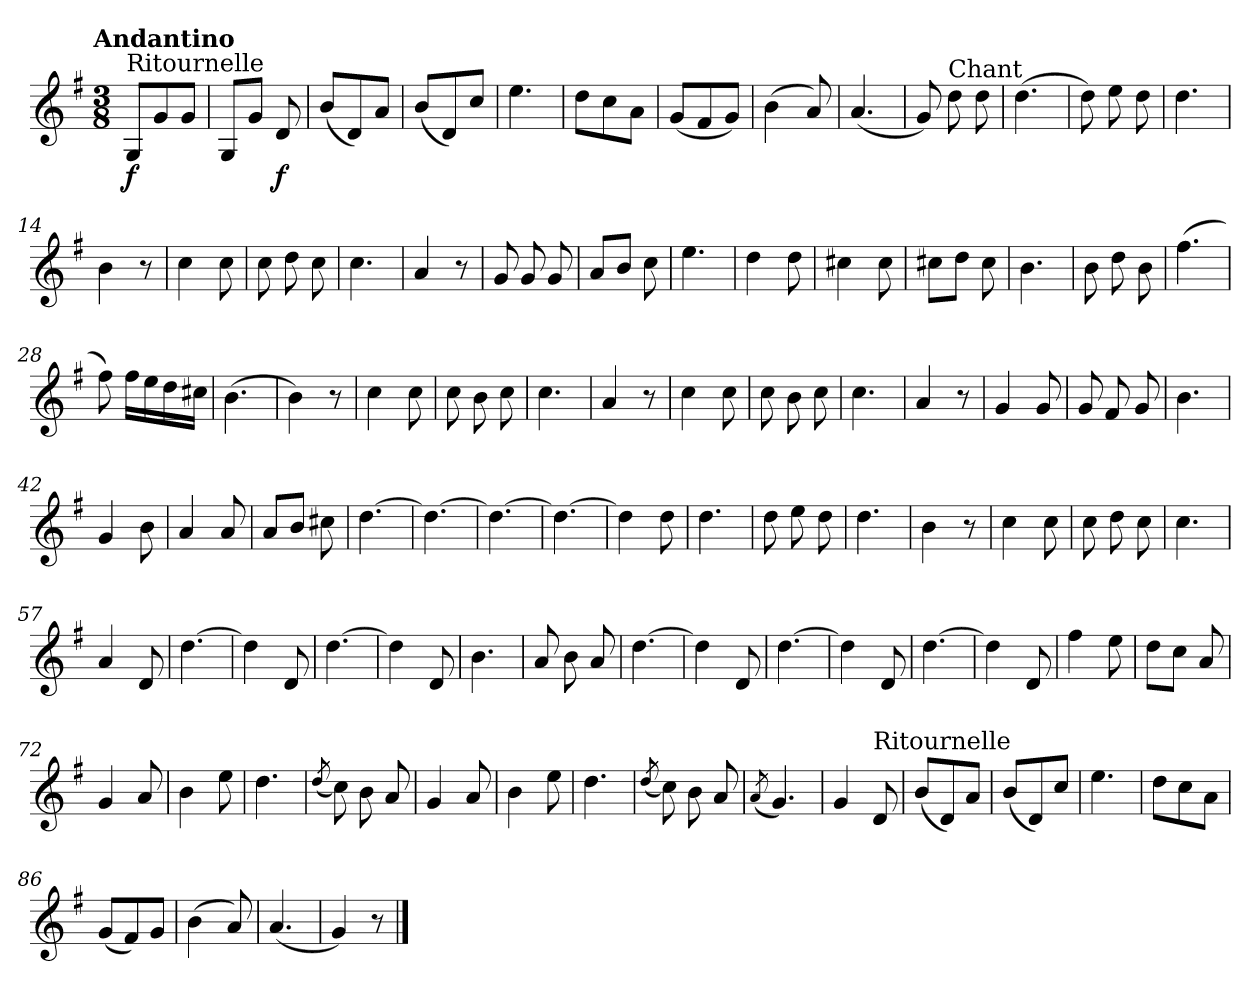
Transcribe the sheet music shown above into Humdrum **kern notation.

**kern	**dynam
*part1	*part1
*staff1	*staff1
*clefG2	*
*k[f#]	*
*G:	*
!!LO:TX:omd:t=Andantino
*M3/8	*
*MM80	*
=1	=1
!LO:TX:a:t=Ritournelle	!
!	!LO:DY:b
8G/L	f
8g/	.
8g/J	.
=2	=2
8G/L	.
8g/J	.
!	!LO:DY:b
8d/	f
=3	=3
(<8b/L	.
8d/)	.
8a/J	.
=4	=4
(<8b/L	.
8d/)	.
8cc/J	.
=5	=5
4.ee\	.
=6	=6
8dd\L	.
8cc\	.
8a\J	.
=7	=7
(<8g/L	.
8f#/	.
8g/J)	.
=8	=8
(<4b\	.
8a/)	.
=9	=9
(<4.a/	.
=10	=10
8g/)	.
!LO:TX:a:t=Chant	!
8dd\	.
8dd\	.
=11	=11
(>4.dd\	.
=12	=12
8dd\)	.
8ee\	.
8dd\	.
!!LO:LB:g=z
=13	=13
4.dd\	.
=14	=14
4b\	.
8r	.
=15	=15
4cc\	.
8cc\	.
=16	=16
8cc\	.
8dd\	.
8cc\	.
=17	=17
4.cc\	.
=18	=18
4a/	.
8r	.
=19	=19
8g/	.
8g/	.
8g/	.
=20	=20
8a/L	.
8b/J	.
8cc\	.
=21	=21
4.ee\	.
=22	=22
4dd\	.
8dd\	.
=23	=23
4cc#X\	.
8cc#\	.
=24	=24
8cc#X\L	.
8dd\J	.
8cc#\	.
=25	=25
4.b\	.
!!LO:LB:g=z
=26	=26
8b\	.
8dd\	.
8b\	.
=27	=27
(>4.ff#\	.
=28	=28
8ff#\)	.
16ff#\LL	.
16ee\	.
16dd\	.
16cc#X\JJ	.
=29	=29
(>4.b\	.
=30	=30
4b\)	.
8r	.
=31	=31
4cc\	.
8cc\	.
=32	=32
8cc\	.
8b\	.
8cc\	.
=33	=33
4.cc\	.
=34	=34
4a/	.
8r	.
=35	=35
4cc\	.
8cc\	.
=36	=36
8cc\	.
8b\	.
8cc\	.
=37	=37
4.cc\	.
=38	=38
4a/	.
8r	.
!!LO:LB:g=z
=39	=39
4g/	.
8g/	.
=40	=40
8g/	.
8f#/	.
8g/	.
=41	=41
4.b\	.
=42	=42
4g/	.
8b\	.
=43	=43
4a/	.
8a/	.
=44	=44
8a/L	.
8b/J	.
8cc#X\	.
=45	=45
[4.dd\	.
=46	=46
4.dd\_	.
=47	=47
4.dd\_	.
=48	=48
4.dd\_	.
=49	=49
4dd\]	.
8dd\	.
=50	=50
4.dd\	.
=51	=51
8dd\	.
8ee\	.
8dd\	.
=52	=52
4.dd\	.
!!LO:LB:g=z
=53	=53
4b\	.
8r	.
=54	=54
4cc\	.
8cc\	.
=55	=55
8cc\	.
8dd\	.
8cc\	.
=56	=56
4.cc\	.
=57	=57
4a/	.
8d/	.
=58	=58
[4.dd\	.
=59	=59
4dd\]	.
8d/	.
=60	=60
[4.dd\	.
=61	=61
4dd\]	.
8d/	.
=62	=62
4.b\	.
=63	=63
8a/	.
8b\	.
8a/	.
=64	=64
[4.dd\	.
=65	=65
4dd\]	.
8d/	.
=66	=66
[4.dd\	.
!!LO:LB:g=z
=67	=67
4dd\]	.
8d/	.
=68	=68
[4.dd\	.
=69	=69
4dd\]	.
8d/	.
=70	=70
4ff#\	.
8ee\	.
=71	=71
8dd\L	.
8cc\J	.
8a/	.
=72	=72
4g/	.
8a/	.
=73	=73
4b\	.
8ee\	.
=74	=74
4.dd\	.
=75	=75
(<8qdd/	.
8cc\)	.
8b\	.
8a/	.
=76	=76
4g/	.
8a/	.
=77	=77
4b\	.
8ee\	.
=78	=78
4.dd\	.
=79	=79
(<8qdd/	.
8cc\)	.
8b\	.
8a/	.
!!LO:LB:g=z
=80	=80
(<8qa/	.
4.g/)	.
=81	=81
4g/	.
!LO:TX:a:t=Ritournelle	!
8d/	.
=82	=82
(<8b/L	.
8d/)	.
8a/J	.
=83	=83
(<8b/L	.
8d/)	.
8cc/J	.
=84	=84
4.ee\	.
=85	=85
8dd\L	.
8cc\	.
8a\J	.
=86	=86
(<8g/L	.
8f#/)	.
8g/J	.
=87	=87
(>4b\	.
8a/)	.
=88	=88
(<4.a/	.
=89	=89
4g/)	.
8r	.
==	==
*-	*-
